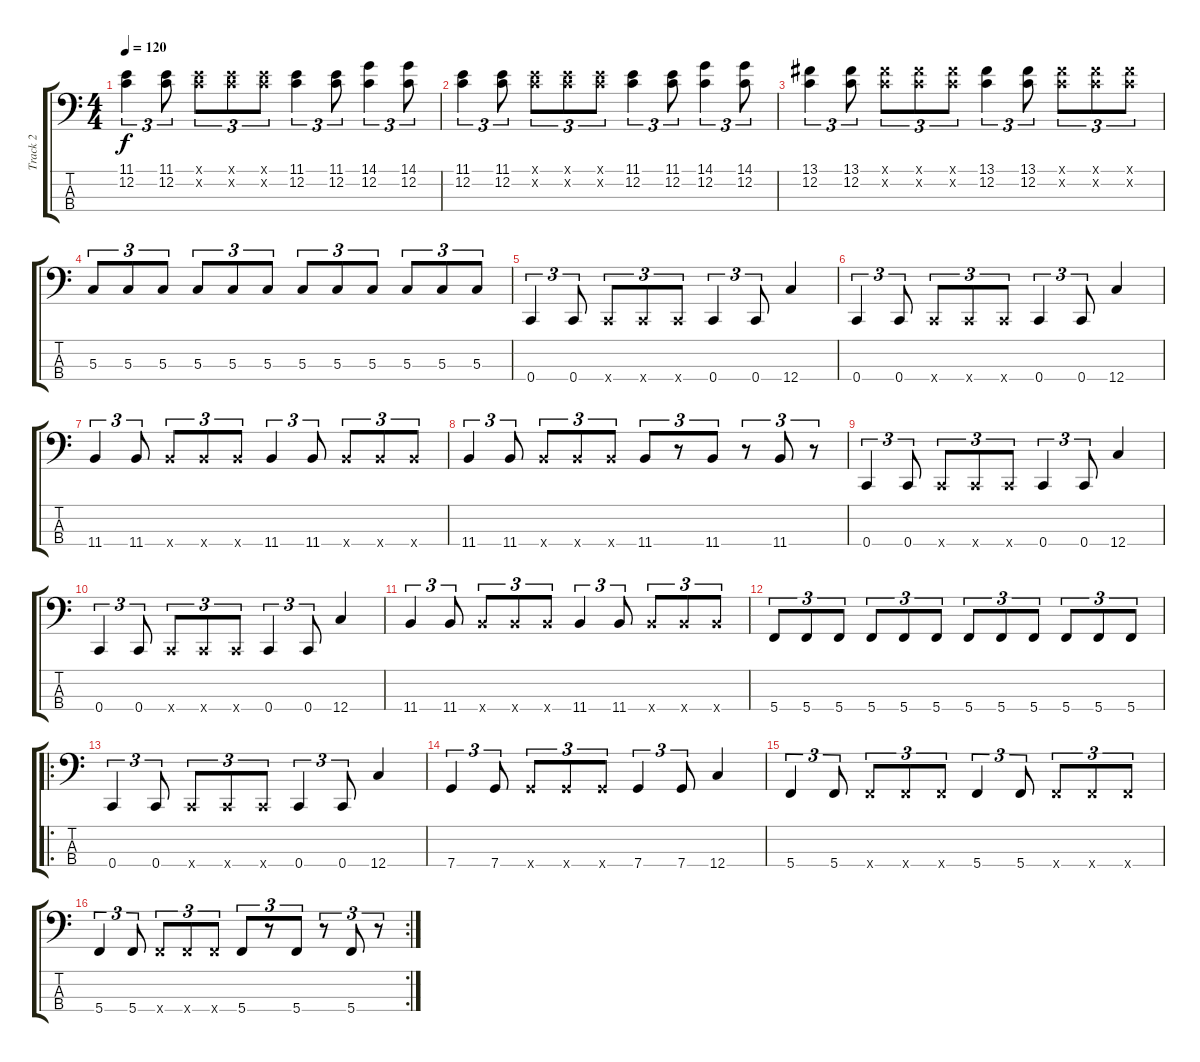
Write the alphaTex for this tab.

\track ("Track 2" "Track 2") {instrument slapbass1}
\staff {score tabs}
\tuning (F2 C2 G1 C1) {hide}
\ts (4 4)
\tempo 120
\clef f4
\ks c
(11.1 12.2).4{tu (3 2) dy f} (11.1 12.2).8{tu (3 2)} (11.1{x} 12.2{x}).8{tu (3 2)} (11.1{x} 12.2{x}).8{tu (3 2)} (11.1{x} 12.2{x}).8{tu (3 2)} (11.1 12.2).4{tu (3 2)} (11.1 12.2).8{tu (3 2)} (14.1 12.2).4{tu (3 2)} (14.1 12.2).8{tu (3 2)} |
(11.1 12.2).4{tu (3 2)} (11.1 12.2).8{tu (3 2)} (11.1{x} 12.2{x}).8{tu (3 2)} (11.1{x} 12.2{x}).8{tu (3 2)} (11.1{x} 12.2{x}).8{tu (3 2)} (11.1 12.2).4{tu (3 2)} (11.1 12.2).8{tu (3 2)} (14.1 12.2).4{tu (3 2)} (14.1 12.2).8{tu (3 2)} |
(13.1 12.2).4{tu (3 2)} (13.1 12.2).8{tu (3 2)} (13.1{x} 12.2{x}).8{tu (3 2)} (13.1{x} 12.2{x}).8{tu (3 2)} (13.1{x} 12.2{x}).8{tu (3 2)} (13.1 12.2).4{tu (3 2)} (13.1 12.2).8{tu (3 2)} (13.1{x} 12.2{x}).8{tu (3 2)} (13.1{x} 12.2{x}).8{tu (3 2)} (13.1{x} 12.2{x}).8{tu (3 2)} |
5.3.8{tu (3 2) instrument slapbass1} 5.3.8{tu (3 2)} 5.3.8{tu (3 2)} 5.3.8{tu (3 2)} 5.3.8{tu (3 2)} 5.3.8{tu (3 2)} 5.3.8{tu (3 2)} 5.3.8{tu (3 2)} 5.3.8{tu (3 2)} 5.3.8{tu (3 2)} 5.3.8{tu (3 2)} 5.3.8{tu (3 2)} |
0.4.4{tu (3 2)} 0.4.8{tu (3 2)} 0.4{x}.8{tu (3 2)} 0.4{x}.8{tu (3 2)} 0.4{x}.8{tu (3 2)} 0.4.4{tu (3 2)} 0.4.8{tu (3 2)} 12.4.4 |
0.4.4{tu (3 2)} 0.4.8{tu (3 2)} 0.4{x}.8{tu (3 2)} 0.4{x}.8{tu (3 2)} 0.4{x}.8{tu (3 2)} 0.4.4{tu (3 2)} 0.4.8{tu (3 2)} 12.4.4 |
11.4.4{tu (3 2)} 11.4.8{tu (3 2)} 11.4{x}.8{tu (3 2)} 11.4{x}.8{tu (3 2)} 11.4{x}.8{tu (3 2)} 11.4.4{tu (3 2)} 11.4.8{tu (3 2)} 11.4{x}.8{tu (3 2)} 11.4{x}.8{tu (3 2)} 11.4{x}.8{tu (3 2)} |
11.4.4{tu (3 2)} 11.4.8{tu (3 2)} 11.4{x}.8{tu (3 2)} 11.4{x}.8{tu (3 2)} 11.4{x}.8{tu (3 2)} 11.4.8{tu (3 2)} r.8{tu (3 2)} 11.4.8{tu (3 2)} r.8{tu (3 2)} 11.4.8{tu (3 2)} r.8{tu (3 2)} |
0.4.4{tu (3 2)} 0.4.8{tu (3 2)} 0.4{x}.8{tu (3 2)} 0.4{x}.8{tu (3 2)} 0.4{x}.8{tu (3 2)} 0.4.4{tu (3 2)} 0.4.8{tu (3 2)} 12.4.4 |
0.4.4{tu (3 2)} 0.4.8{tu (3 2)} 0.4{x}.8{tu (3 2)} 0.4{x}.8{tu (3 2)} 0.4{x}.8{tu (3 2)} 0.4.4{tu (3 2)} 0.4.8{tu (3 2)} 12.4.4 |
11.4.4{tu (3 2)} 11.4.8{tu (3 2)} 11.4{x}.8{tu (3 2)} 11.4{x}.8{tu (3 2)} 11.4{x}.8{tu (3 2)} 11.4.4{tu (3 2)} 11.4.8{tu (3 2)} 11.4{x}.8{tu (3 2)} 11.4{x}.8{tu (3 2)} 11.4{x}.8{tu (3 2)} |
5.4.8{tu (3 2)} 5.4.8{tu (3 2)} 5.4.8{tu (3 2)} 5.4.8{tu (3 2)} 5.4.8{tu (3 2)} 5.4.8{tu (3 2)} 5.4.8{tu (3 2)} 5.4.8{tu (3 2)} 5.4.8{tu (3 2)} 5.4.8{tu (3 2)} 5.4.8{tu (3 2)} 5.4.8{tu (3 2)} |
\ro
0.4.4{tu (3 2)} 0.4.8{tu (3 2)} 0.4{x}.8{tu (3 2)} 0.4{x}.8{tu (3 2)} 0.4{x}.8{tu (3 2)} 0.4.4{tu (3 2)} 0.4.8{tu (3 2)} 12.4.4 |
7.4.4{tu (3 2)} 7.4.8{tu (3 2)} 7.4{x}.8{tu (3 2)} 7.4{x}.8{tu (3 2)} 7.4{x}.8{tu (3 2)} 7.4.4{tu (3 2)} 7.4.8{tu (3 2)} 12.4.4 |
5.4.4{tu (3 2)} 5.4.8{tu (3 2)} 5.4{x}.8{tu (3 2)} 5.4{x}.8{tu (3 2)} 5.4{x}.8{tu (3 2)} 5.4.4{tu (3 2)} 5.4.8{tu (3 2)} 5.4{x}.8{tu (3 2)} 5.4{x}.8{tu (3 2)} 5.4{x}.8{tu (3 2)} |
\rc 2
5.4.4{tu (3 2)} 5.4.8{tu (3 2)} 5.4{x}.8{tu (3 2)} 5.4{x}.8{tu (3 2)} 5.4{x}.8{tu (3 2)} 5.4.8{tu (3 2)} r.8{tu (3 2)} 5.4.8{tu (3 2)} r.8{tu (3 2)} 5.4.8{tu (3 2)} r.8{tu (3 2)}
